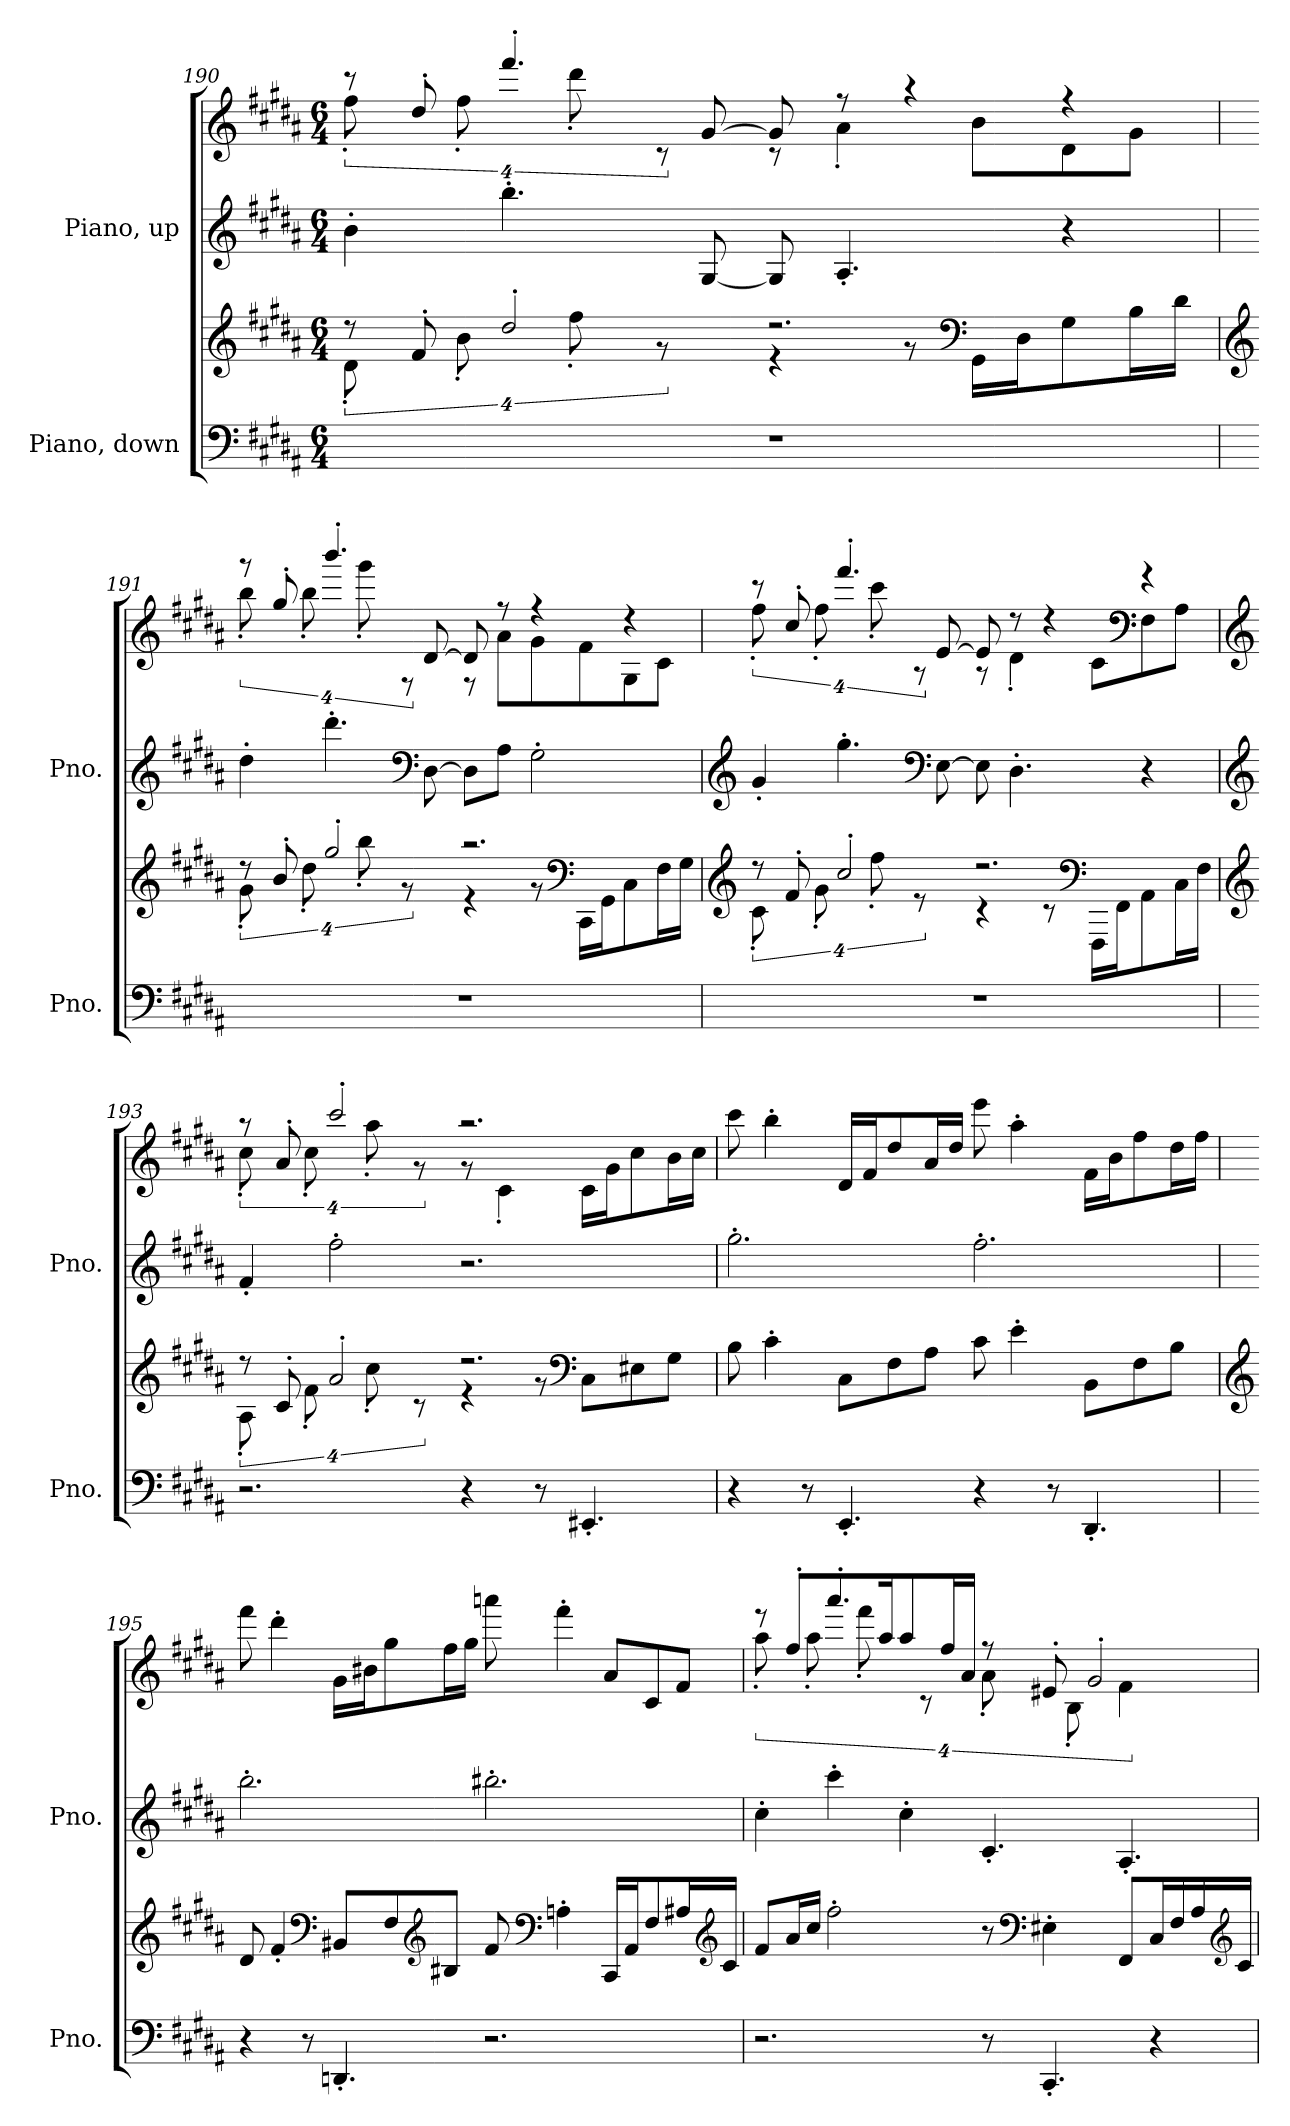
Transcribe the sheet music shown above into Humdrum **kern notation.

**kern	**kern	**kern	**kern
*part2	*part2	*part1	*part1
*staff4	*staff3	*staff2	*staff1
*I"Piano, down	*	*I"Piano, up	*
*I'Pno.	*	*I'Pno.	*
!!LO:PB:g=z
*clefF4	*clefG2	*clefG2	*clefG2
*k[f#c#g#d#a#]	*k[f#c#g#d#a#]	*k[f#c#g#d#a#]	*k[f#c#g#d#a#]
*M6/4	*M6/4	*M6/4	*M6/4
=190	=190	=190	=190
*	*^	*	*^
1.r	8r	16%3d#'\	4b'\	8r	16%3ff#'\
.	8f#'/	.	.	8dd#'/	.
.	.	16%3b'\	.	.	16%3ff#'\
.	2dd#'/	.	4.bb'\	4.fff#'/	.
.	.	16%3ff#'\	.	.	16%3ddd#'\
.	.	16%3r	.	.	16%3r
.	.	.	[8G#/	[8g#/	.
.	2.r	4r	8G#/]	8g#/]	8r
.	.	.	4.A#'/	8r	4a#'\
.	.	8r	.	4r	.
*	*clefF4	*	*	*	*
.	.	16GG#\LL	.	.	8b\L
.	.	16D#\J	.	.	.
.	.	8G#\	4r	4r	8d#\
.	.	16B\L	.	.	8g#\J
.	.	16d#\JJ	.	.	.
!!LO:LB:g=z	!!
=191	=191	=191	=191	=191	=191
*	*clefG2	*	*	*	*
1.r	8r	16%3g#'\	4dd#'\	8r	16%3bb'\
.	8b'/	.	.	8gg#'/	.
.	.	16%3dd#'\	.	.	16%3bb'\
.	2gg#'/	.	4.ddd#'\	4.bbb'/	.
.	.	16%3bb'\	.	.	16%3ggg#'\
.	.	16%3r	.	.	16%3r
*	*	*	*clefF4	*	*
.	.	.	[8D#\	[8d#/	.
.	2.r	4r	8D#\L]	8d#/]	8r
.	.	.	8A#\J	8r	8a#\L
.	.	8r	2G#'\	4r	8g#\
*	*clefF4	*	*	*	*
.	.	16CC#\LL	.	.	8f#\
.	.	16GG#\J	.	.	.
.	.	8C#\	.	4r	8G#\
.	.	16F#\L	.	.	8c#\J
.	.	16G#\JJ	.	.	.
!!LO:LB:g=z	!!
=192	=192	=192	=192	=192	=192
*	*clefG2	*	*clefG2	*	*
1.r	8r	16%3c#'\	4g#'/	8r	16%3ff#'\
.	8f#'/	.	.	8cc#'/	.
.	.	16%3g#'\	.	.	16%3ff#'\
.	2cc#'/	.	4.gg#'\	4.fff#'/	.
.	.	16%3ff#'\	.	.	16%3ccc#'\
.	.	16%3r	.	.	16%3r
*	*	*	*clefF4	*	*
.	.	.	[8E\	[8e/	.
.	2.r	4r	8E\]	8e/]	8r
.	.	.	4.D#'\	8r	4d#'\
.	.	8r	.	4r	.
*	*clefF4	*	*	*	*
.	.	16FFF#\LL	.	.	8c#\L
.	.	16FF#\J	.	.	.
*	*	*	*	*clefF4	*
.	.	8AA#\	4r	4r	8F#\
.	.	16C#\L	.	.	8A#\J
.	.	16F#\JJ	.	.	.
=193	=193	=193	=193	=193	=193
*	*clefG2	*	*clefG2	*clefG2	*
2.r	8r	16%3A#'\	4f#'/	8r	16%3cc#'\
.	8c#'/	.	.	8a#'/	.
.	.	16%3f#'\	.	.	16%3cc#'\
.	2a#'/	.	2ff#'\	2ccc#'/	.
.	.	16%3cc#'\	.	.	16%3aa#'\
.	.	16%3r	.	.	16%3r
4r	2.r	4r	2.r	2.r	8r
.	.	.	.	.	4c#'\
8r	.	8r	.	.	.
*	*clefF4	*	*	*	*
4.EE#X'/	.	8C#\L	.	.	16c#\LL
.	.	.	.	.	16g#\J
.	.	8E#X\	.	.	8cc#\
.	.	8G#\J	.	.	16b\L
.	.	.	.	.	16cc#\JJ
*	*v	*v	*	*v	*v
!!LO:PB:g=z
=194	=194	=194	=194
4r	8B\	2.gg#'\	8ccc#\
.	4c#'\	.	4bb'\
8r	.	.	.
4.EE'/	8C#\L	.	16d#/LL
.	.	.	16f#/J
.	8F#\	.	8dd#/
.	8A#\J	.	16a#/L
.	.	.	16dd#/JJ
4r	8c#\	2.ff#'\	8eee\
.	4e'\	.	4aa#'\
8r	.	.	.
4.DD#'/	8BB\L	.	16f#\LL
.	.	.	16b\J
.	8F#\	.	8ff#\
.	8B\J	.	16dd#\L
.	.	.	16ff#\JJ
!!LO:LB:g=z
=195	=195	=195	=195
*	*clefG2	*	*
4r	8d#/	2.bb'\	8fff#\
.	4f#'/	.	4ddd#'\
8r	.	.	.
*	*clefF4	*	*
4.DDn'/	8BB#X/L	.	16g#\LL
.	.	.	16b#X\J
.	8F#/	.	8gg#\
*	*clefG2	*	*
.	8B#X/J	.	16ff#\L
.	.	.	16gg#\JJ
2.r	8f#/	2.bb#X'\	8aaan\
*	*clefF4	*	*
.	4An'\	.	4fff#'\
.	16CC#/LL	.	8a#/L
.	16AA#/J	.	.
.	8F#/	.	8c#/
.	16A#X/L	.	8f#/J
*	*clefG2	*	*
.	16c#/JJ	.	.
!!LO:LB:g=z
=196	=196	=196	=196
*	*	*	*^
2.r	8f#/L	4cc#'\	8r	16%3aa#'\
.	16a#/L	.	8ff#'/L	.
.	16cc#/JJ	.	.	16%3aa#'\
.	2ff#'\	4ccc#'\	8.aaa#'/	.
.	.	.	.	16%3fff#'\
.	.	.	16aa#/K	.
.	.	4cc#'\	8aa#/	.
.	.	.	.	16%3r
.	.	.	16ff#/L	.
.	.	.	16a#/JJ	.
8r	8r	4.c#'/	8r	16%3a#'\
*	*clefF4	*	*	*
4.CC#'/	4E#X'\	.	8e#X'/	.
.	.	.	.	16%3B'\
.	.	.	2g#'/	.
.	8FF#/L	4.A#'/	.	8%3f#\
4r	16C#/L	.	.	.
.	16F#/	.	.	.
.	16A#/	.	.	.
*	*clefG2	*	*	*
.	16c#/JJ	.	.	.
*	*	*	*v	*v
=	=	=	=
*-	*-	*-	*-
